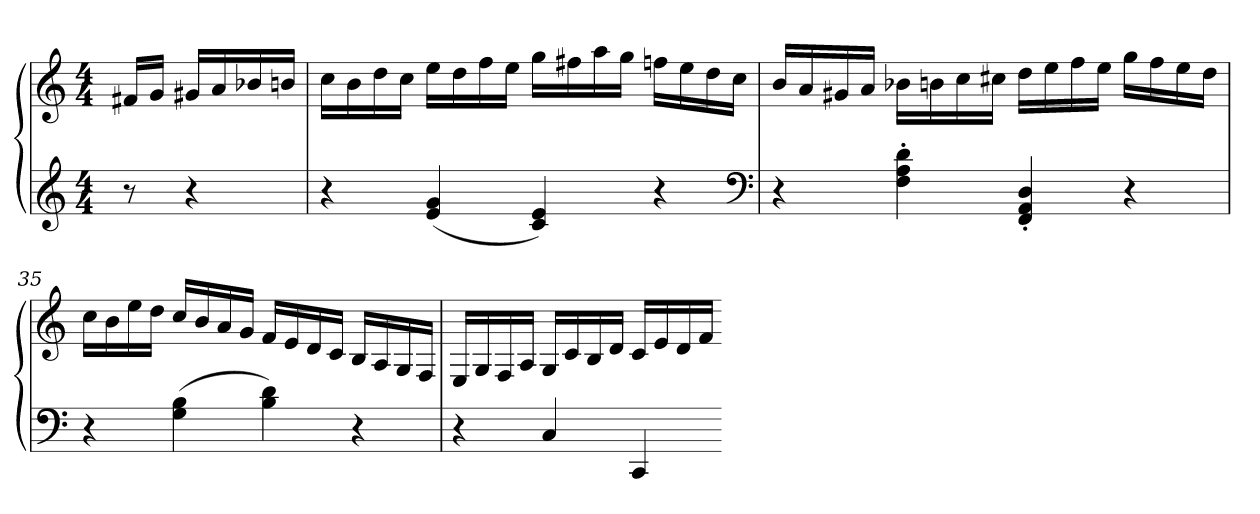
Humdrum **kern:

**kern	**kern
*part1	*part1
*staff2	*staff1
*clefG2	*clefG2
*k[]	*k[]
*C:	*C:
*M4/4	*M4/4
=	=
8r	16f#XLL
.	16gJJ
4r	16g#XLL
.	16a
.	16b-X
.	16bnJJ
=33	=33
4r	16ccLL
.	16b
.	16dd
.	16ccJJ
(4e 4g	16eeLL
.	16dd
.	16ff
.	16eeJJ
4c 4e)	16ggLL
.	16ff#X
.	16aa
.	16ggJJ
4r	16ffnLL
.	16ee
.	16dd
.	16ccJJ
*clefF4	*
=34	=34
4r	16bLL
.	16a
.	16g#X
.	16aJJ
4F' 4A' 4d'	16b-XLL
.	16bn
.	16cc
.	16cc#XJJ
4FF' 4AA' 4D'	16ddLL
.	16ee
.	16ff
.	16eeJJ
4r	16ggLL
.	16ff
.	16ee
.	16ddJJ
=35	=35
4r	16ccLL
.	16b
.	16ee
.	16ddJJ
(4G 4B	16ccLL
.	16b
.	16a
.	16gJJ
4B 4d)	16fLL
.	16e
.	16d
.	16cJJ
4r	16BLL
.	16A
.	16G
.	16FJJ
=36	=36
4r	16ELL
.	16G
.	16F
.	16AJJ
4C	16GLL
.	16c
.	16B
.	16dJJ
4CC	16cLL
.	16e
.	16d
.	16fJJ
=-	=-
*-	*-
